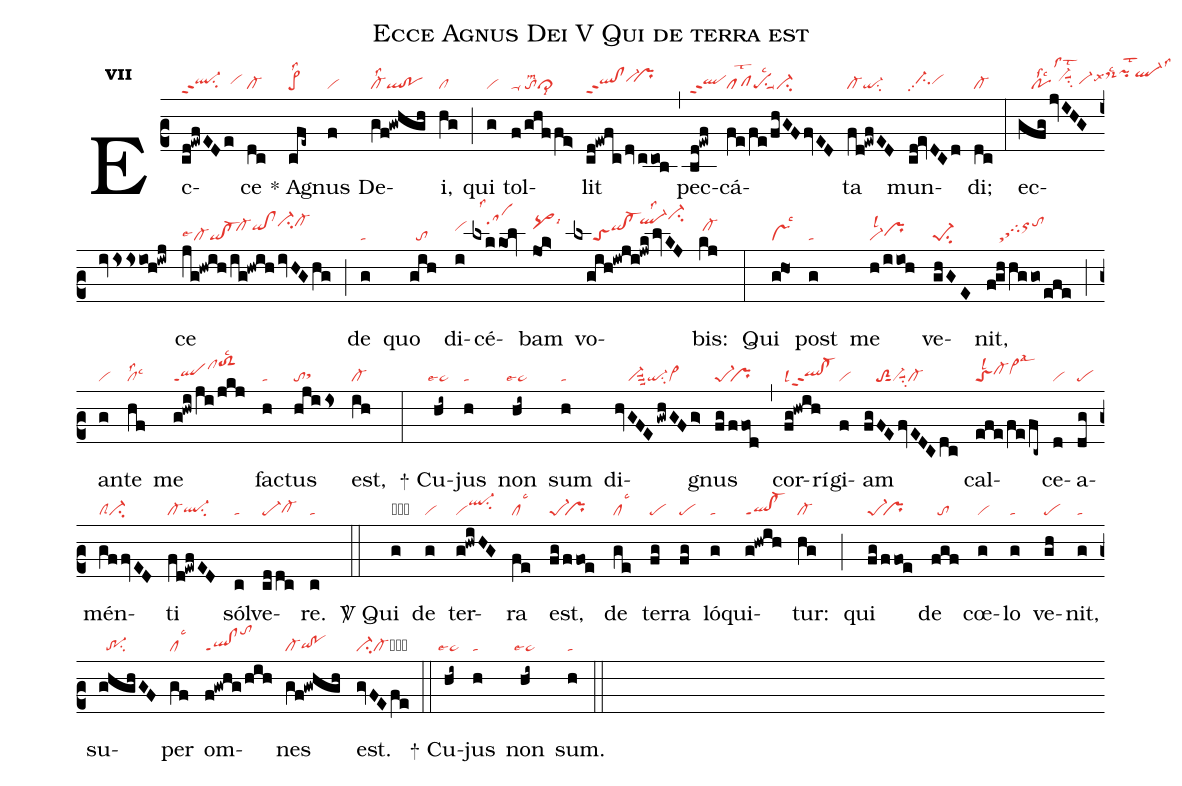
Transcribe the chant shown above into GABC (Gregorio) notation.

name:Ecce Agnus Dei V Qui de terra est;
office-part:re;
mode:7;
nabc-lines:1;
%%
initial-style: 1;
name: Ecce Agnus Dei;
mode: 7;
office-part: Responsorium;
annotation: Resp.;
annotation: vii;
nabc-lines: 1;
%%
(c2) Ec(cd!ewfEDe|ql-hhppt2su2vihh)ce(dc|cl-) <sp>*</sp> A(cfe~|pe>lss2)gnus(f|vi) De(gf!gwhgh|cl-lss2ql!po)i,(hg|cl) (;) qui(g|vi) tol(f/ghffe>|ta-/tolsm2cl>lsi8)lit(cd!ewfc/dv/ccob|qlhh!clhhppt2vi-hi``prhi) (,) pec(bd!ewf|qlhhppt2)cá(fe/fe/fhGFfvED|pflst2pesu1suu1lsc2ci-)ta(fd!ewfED|cl-qi-su2) mun(cd!evDCd|//ci-hhpp2vihh)di;(dc|cl-) (:) ec(gfgjvIHGiviss/ioh!iwj|////polssc2vi-hisuu1su2lsst2vi-hhlsx6ds-hklsc2pihllst2`ql-hklss3)ce(jg!hwih|cl-lse4qi!cl-|/ig!hwih|//cl-hjqihj!clhj|ivHGhg|ci-hlcl-hl) (;) de(g|ta) quo(gih|//to) di(i|vihj)cé(lxkkol|//sahmlss1)bam(jo!k>|pq>hklsi6) vo(lxgih!iwji!jwk/lvKJ|//////toSqihj!cl-hj`ql-hmlss2ci-hp)bis:(kj|/cl-hj) (:) Qui(ghO1|vslsc3) post(g|ta) me(h/iioh|vi-lsl2prhh) ve(ghGE|pe-1su2)nit,(fghhggo/efe|////ststhhtghjorhktohl) (;) an(g|vi)te(hf|cllss2lsc3) me(g!hwi/ji/jkj|qlppt1clhktoS2hllsc2) fac(h|ta)tus(hjiis|tosthh) est,(ih|cl-) (:)
<sp>+</sp> Cu(hi~|``ta>lse4)jus(h|ta) non(hi~|``ta>lse4) sum(h|ta) di(hvGFE/gwhGFg>|////vi-suu3qi-su2vi>)gnus(fg/ffod|pe-1``pr) (,) cor(fg!hwih|qlhh!cl-hhppt2lsl4)rí(g|)gi(f|vi)am(fgFEfvEDCdc|////toS2sut1vi-suu1su2cl-) cal(efe/fe/fc~|toSlsl2cl-hivi>hilsal3)ce(d|vi)a(dg|pe)mén(gffvED|clSci-)ti(fd!ewfED|cl-ql-hgsu2) sól(c|ta)ve(cddc|pe-cl-hg)re.(c|ta) (::)

<sp>V/</sp> Qui(g|obvi) de(g|vi) ter(g!hwiHG|viql-hjsu2)ra(fe|cllsc3) est,(fg/ffoe|pe-1``pr) de(ge|cllsc3) ter(fg|pe)ra(fg|pe) ló(g|ta)qui(g!hwih|ql!cl-ppt1)tur:(hg|cl-) (;) qui(fg/ffoe|pe-1``pr) de(fgf|//to) cœ(g|vi)lo(g|ta) ve(gh|pe)nit,(g|ta) su(ghghGF|//tr-1su2)per(gf|cllsc3) om(f!gwhg/hih|ql!clppt1tohm)nes(gf!gwhgh|cl-qihg!pohg) est.(gvFEfe|ci-cl-cb) (::)

<sp>+</sp> Cu(hi~|``ta>lse4)jus(h|ta) non(hi~|``ta>lse4) sum.(h|ta) (::)
